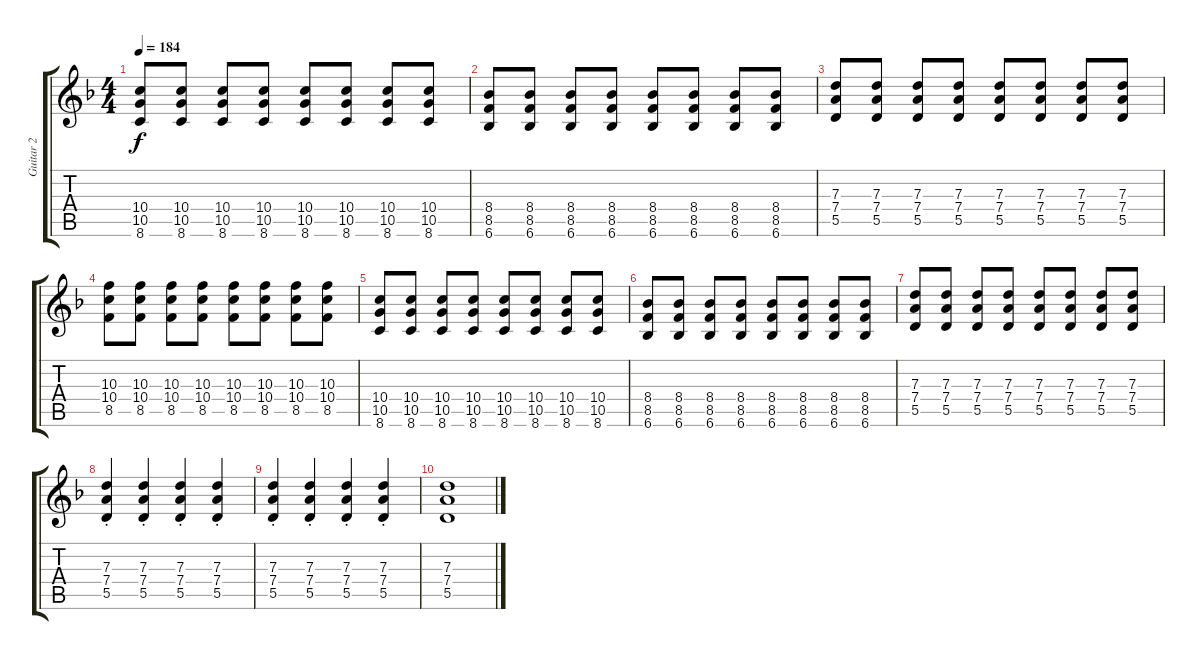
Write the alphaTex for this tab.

\track ("Guitar 2" "Guitar 2") {instrument overdrivenguitar}
\staff {score tabs}
\tuning (E4 B3 G3 D3 A2 E2) {hide}
\ts (4 4)
\tempo 184
\clef g2
\ks f
(10.4 10.5 8.6).8{dy f} (10.4 10.5 8.6).8 (10.4 10.5 8.6).8 (10.4 10.5 8.6).8 (10.4 10.5 8.6).8 (10.4 10.5 8.6).8 (10.4 10.5 8.6).8 (10.4 10.5 8.6).8 |
(8.4 8.5 6.6).8 (8.4 8.5 6.6).8 (8.4 8.5 6.6).8 (8.4 8.5 6.6).8 (8.4 8.5 6.6).8 (8.4 8.5 6.6).8 (8.4 8.5 6.6).8 (8.4 8.5 6.6).8 |
(7.3 7.4 5.5).8 (7.3 7.4 5.5).8 (7.3 7.4 5.5).8 (7.3 7.4 5.5).8 (7.3 7.4 5.5).8 (7.3 7.4 5.5).8 (7.3 7.4 5.5).8 (7.3 7.4 5.5).8 |
(10.3 10.4 8.5).8 (10.3 10.4 8.5).8 (10.3 10.4 8.5).8 (10.3 10.4 8.5).8 (10.3 10.4 8.5).8 (10.3 10.4 8.5).8 (10.3 10.4 8.5).8 (10.3 10.4 8.5).8 |
(10.4 10.5 8.6).8 (10.4 10.5 8.6).8 (10.4 10.5 8.6).8 (10.4 10.5 8.6).8 (10.4 10.5 8.6).8 (10.4 10.5 8.6).8 (10.4 10.5 8.6).8 (10.4 10.5 8.6).8 |
(8.4 8.5 6.6).8 (8.4 8.5 6.6).8 (8.4 8.5 6.6).8 (8.4 8.5 6.6).8 (8.4 8.5 6.6).8 (8.4 8.5 6.6).8 (8.4 8.5 6.6).8 (8.4 8.5 6.6).8 |
(7.3 7.4 5.5).8 (7.3 7.4 5.5).8 (7.3 7.4 5.5).8 (7.3 7.4 5.5).8 (7.3 7.4 5.5).8 (7.3 7.4 5.5).8 (7.3 7.4 5.5).8 (7.3 7.4 5.5).8 |
(7.3{st} 7.4{st} 5.5{st}).4 (7.3{st} 7.4{st} 5.5{st}).4 (7.3{st} 7.4{st} 5.5{st}).4 (7.3{st} 7.4{st} 5.5{st}).4 |
(7.3{st} 7.4{st} 5.5{st}).4 (7.3{st} 7.4{st} 5.5{st}).4 (7.3{st} 7.4{st} 5.5{st}).4 (7.3{st} 7.4{st} 5.5{st}).4 |
(7.3 7.4 5.5).1
